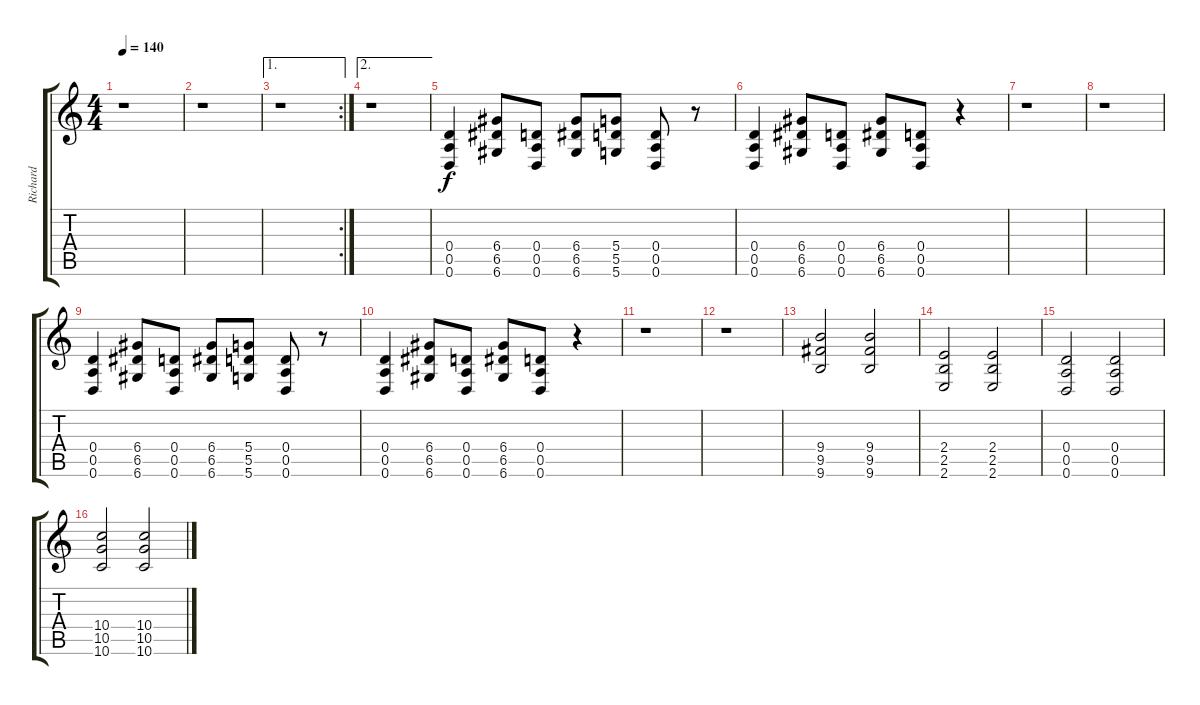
\track ("Richard" "Richard") {instrument distortionguitar}
\staff {score tabs}
\tuning (E4 B3 G3 D3 A2 D2) {hide}
\ts (4 4)
\tempo 140
\clef g2
\ks c
r.1{dy f} |
r.1 |
\ae 1
\rc 2
r.1 |
\ae 2
r.1 |
(0.4 0.5 0.6).4 (6.4 6.5 6.6).8 (0.4 0.5 0.6).8 (6.4 6.5 6.6).8 (5.4 5.5 5.6).8 (0.4 0.5 0.6).8 r.8 |
(0.4 0.5 0.6).4 (6.4 6.5 6.6).8 (0.4 0.5 0.6).8 (6.4 6.5 6.6).8 (0.4 0.5 0.6).8 r.4 |
r.1 |
r.1 |
(0.4 0.5 0.6).4 (6.4 6.5 6.6).8 (0.4 0.5 0.6).8 (6.4 6.5 6.6).8 (5.4 5.5 5.6).8 (0.4 0.5 0.6).8 r.8 |
(0.4 0.5 0.6).4 (6.4 6.5 6.6).8 (0.4 0.5 0.6).8 (6.4 6.5 6.6).8 (0.4 0.5 0.6).8 r.4 |
r.1 |
r.1 |
(9.4 9.5 9.6).2{volume 10} (9.4 9.5 9.6).2 |
(2.4 2.5 2.6).2 (2.4 2.5 2.6).2 |
(0.4 0.5 0.6).2 (0.4 0.5 0.6).2 |
(10.4 10.5 10.6).2 (10.4 10.5 10.6).2
